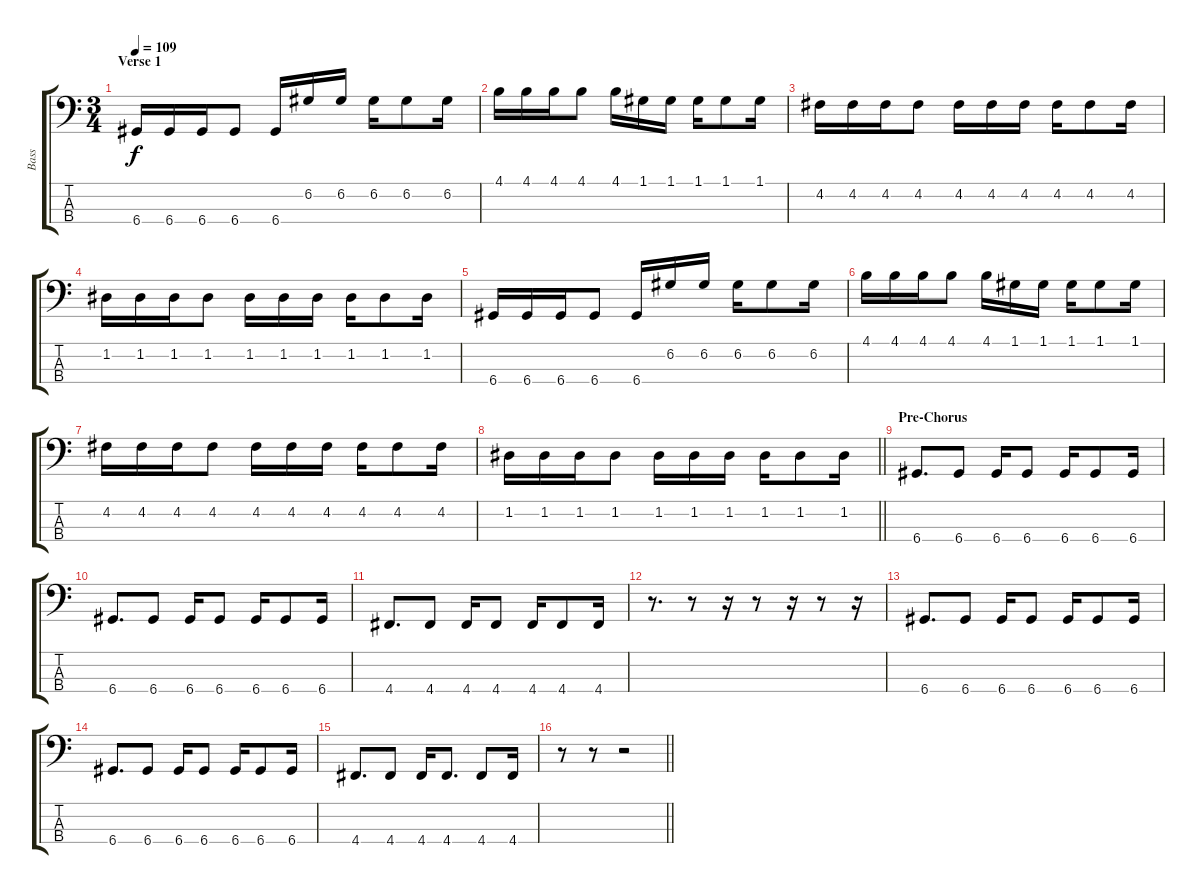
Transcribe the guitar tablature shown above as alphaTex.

\track ("Bass" "Bass") {instrument electricbassfinger}
\staff {score tabs}
\tuning (G2 D2 A1 D1) {hide}
\ts (3 4)
\section ("" "Verse 1")
\tempo 109
\clef f4
\ks c
6.4.16{dy f} 6.4.16 6.4.16 6.4.8 6.4.16 6.2.16 6.2.16 6.2.16 6.2.8 6.2.16 |
4.1.16 4.1.16 4.1.16 4.1.8 4.1.16 1.1.16 1.1.16 1.1.16 1.1.8 1.1.16 |
4.2.16 4.2.16 4.2.16 4.2.8 4.2.16 4.2.16 4.2.16 4.2.16 4.2.8 4.2.16 |
1.2.16 1.2.16 1.2.16 1.2.8 1.2.16 1.2.16 1.2.16 1.2.16 1.2.8 1.2.16 |
6.4.16 6.4.16 6.4.16 6.4.8 6.4.16 6.2.16 6.2.16 6.2.16 6.2.8 6.2.16 |
4.1.16 4.1.16 4.1.16 4.1.8 4.1.16 1.1.16 1.1.16 1.1.16 1.1.8 1.1.16 |
4.2.16 4.2.16 4.2.16 4.2.8 4.2.16 4.2.16 4.2.16 4.2.16 4.2.8 4.2.16 |
\barLineRight lightlight
1.2.16 1.2.16 1.2.16 1.2.8 1.2.16 1.2.16 1.2.16 1.2.16 1.2.8 1.2.16 |
\section ("" "Pre-Chorus")
6.4.8{d} 6.4.8 6.4.16 6.4.8 6.4.16 6.4.8 6.4.16 |
6.4.8{d} 6.4.8 6.4.16 6.4.8 6.4.16 6.4.8 6.4.16 |
4.4.8{d} 4.4.8 4.4.16 4.4.8 4.4.16 4.4.8 4.4.16 |
r.8{d} r.8 r.16 r.8 r.16 r.8 r.16 |
6.4.8{d} 6.4.8 6.4.16 6.4.8 6.4.16 6.4.8 6.4.16 |
6.4.8{d} 6.4.8 6.4.16 6.4.8 6.4.16 6.4.8 6.4.16 |
4.4.8{d} 4.4.8 4.4.16 4.4.8{d} 4.4.8 4.4.16 |
\barLineRight lightlight
r.8 r.8 r.2
